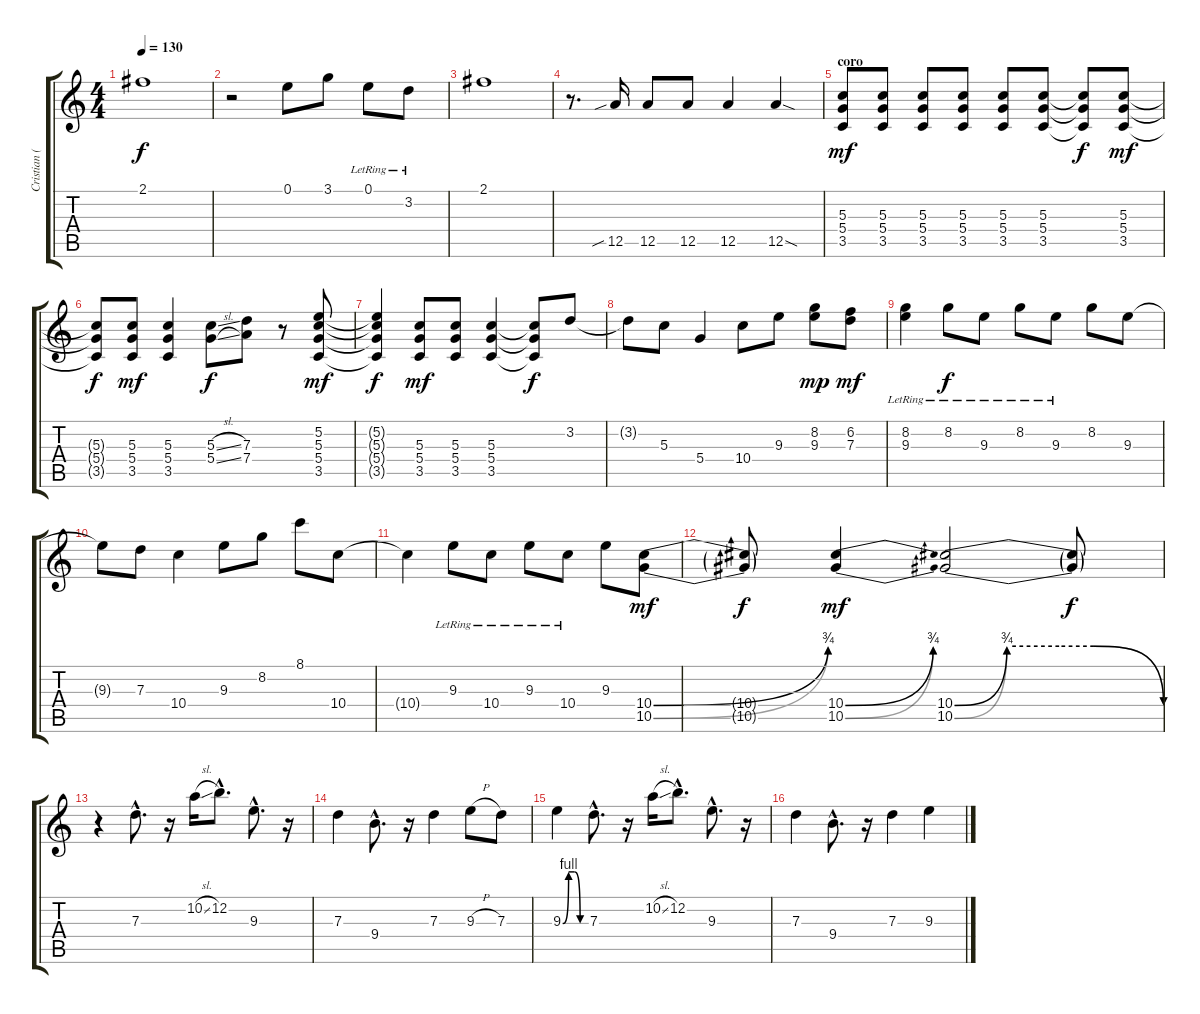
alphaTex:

\track ("Cristian (guitarra)" "Cristian (") {instrument distortionguitar}
\staff {score tabs}
\tuning (E4 B3 G3 D3 A2 E2) {hide}
\ts (4 4)
\tempo 130
\clef g2
\ks c
2.1.1{dy f} |
r.2 0.1.8 3.1.8 0.1{lr}.8 3.2{lr}.8 |
2.1.1 |
r.8{d volume 14 instrument overdrivenguitar} 12.5{sib}.16 12.5.8 12.5.8 12.5.4 12.5{sod}.4 |
\section ("" "coro")
(5.3 5.4 3.5).8{dy mf volume 13 balance 1 instrument overdrivenguitar} (5.3 5.4 3.5).8 (5.3 5.4 3.5).8 (5.3 5.4 3.5).8 (5.3 5.4 3.5).8 (5.3 5.4 3.5).8 (5.3{t} 5.4{t} 3.5{t}).8{dy f} (5.3 5.4 3.5).8{dy mf} |
(5.3{t} 5.4{t} 3.5{t}).8{dy f} (5.3 5.4 3.5).8{dy mf} (5.3 5.4 3.5).4 (5.3{sl} 5.4{sl}).8{dy f} (7.3 7.4).8 r.8 (5.2 5.3 5.4 3.5).8{dy mf} |
(5.2{t} 5.3{t} 5.4{t} 3.5{t}).4{dy f} (5.3 5.4 3.5).8{dy mf} (5.3 5.4 3.5).8 (5.3 5.4 3.5).4 (5.3{t} 5.4{t} 3.5{t}).8{dy f} 3.2.8 |
3.2{t}.8 5.3.8 5.4.4 10.4.8 9.3.8 (8.2 9.3).8{dy mp} (6.2 7.3).8{dy mf} |
(8.2{lr} 9.3{lr}).4 8.2{lr}.8{dy f} 9.3{lr}.8 8.2{lr}.8 9.3{lr}.8 8.2.8 9.3.8 |
9.3{t}.8 7.3.8 10.4.4 9.3.8 8.2.8 8.1.8 10.4.8 |
10.4{t}.4 9.3{lr}.8 10.4{lr}.8 9.3{lr}.8 10.4{lr}.8 9.3.8 (10.4{be (bend 0 0 60 3)} 10.5{be (bend 0 0 60 3)}).8{dy mf} |
(10.4{t} 10.5{t}).8{dy f} (10.4{be (bend 0 0 60 3)} 10.5{be (bend 0 0 60 3)}).4{dy mf} (10.4{be (custom 0 0 15 3 30 3 40 3 60 0)} 10.5{be (custom 0 0 15 3 30 3 40 3 60 0)}).2 (10.4{t} 10.5{t}).8{dy f} |
\section ("" "")
r.4{volume 14 balance 2 instrument distortionguitar} 7.3{hac}.8{d} r.16 10.2{sl}.16 12.2{hac}.8{d} 9.3{hac}.8{d} r.16 |
7.3.4 9.4{hac}.8{d} r.16 7.3.4 9.3{h}.8 7.3.8 |
9.3{be (custom 0 0 15 4 30 4 45 0 60 0)}.4 7.3{hac}.8{d} r.16 10.2{sl}.16 12.2{hac}.8{d} 9.3{hac}.8{d} r.16 |
7.3.4 9.4{hac}.8{d} r.16 7.3.4 9.3.4
